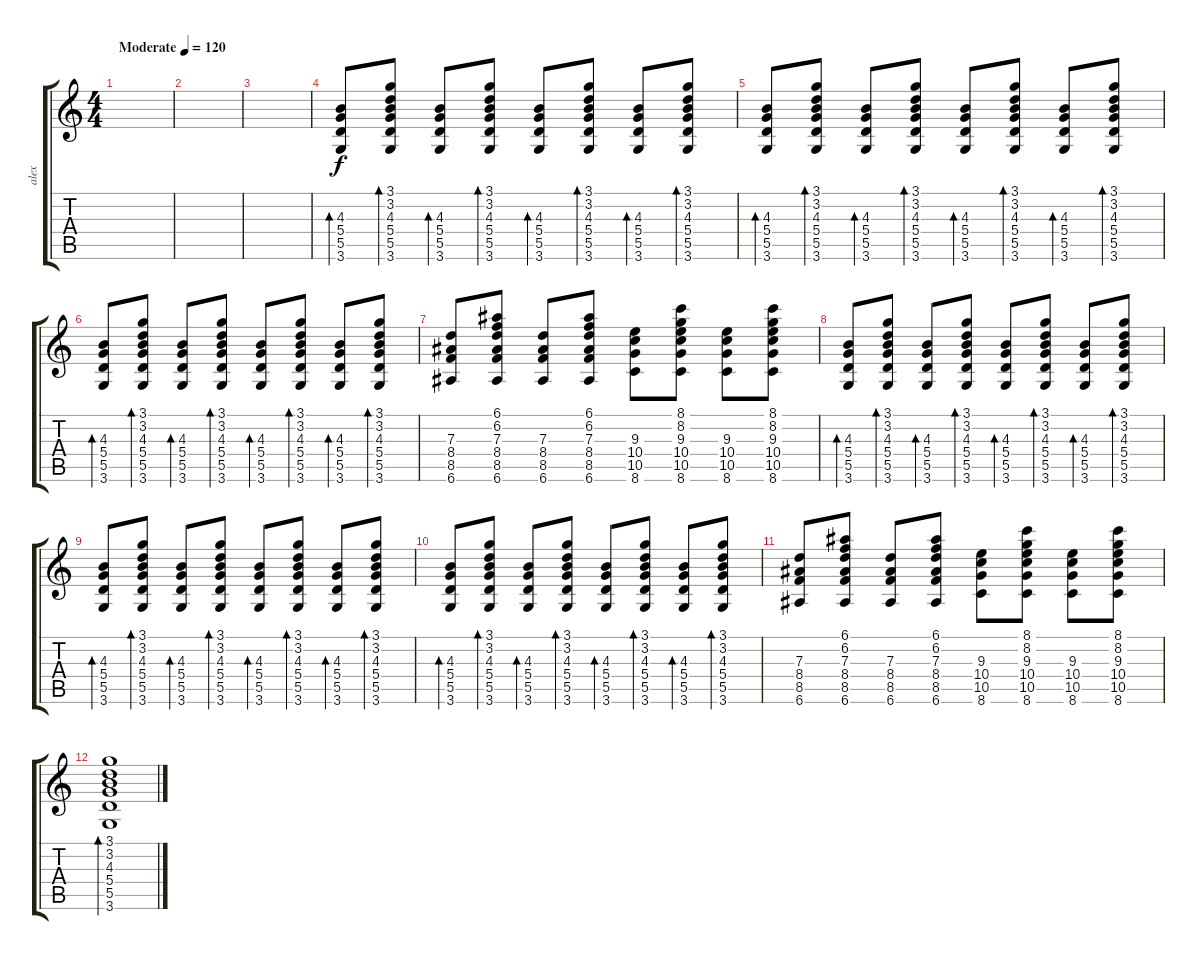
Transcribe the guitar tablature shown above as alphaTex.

\track ("alex" "alex") {instrument electricguitarclean}
\staff {score tabs}
\tuning (E4 B3 G3 D3 A2 E2) {hide}
\ts (4 4)
\tempo (120 "Moderate")
\clef g2
\ks c
|
|
|
(4.3 5.4 5.5 3.6).8{bd 60} (3.1 3.2 4.3 5.4 5.5 3.6).8{bd 60} (4.3 5.4 5.5 3.6).8{bd 60} (3.1 3.2 4.3 5.4 5.5 3.6).8{bd 60} (4.3 5.4 5.5 3.6).8{bd 60} (3.1 3.2 4.3 5.4 5.5 3.6).8{bd 60} (4.3 5.4 5.5 3.6).8{bd 60} (3.1 3.2 4.3 5.4 5.5 3.6).8{bd 60} |
(4.3 5.4 5.5 3.6).8{bd 60} (3.1 3.2 4.3 5.4 5.5 3.6).8{bd 60} (4.3 5.4 5.5 3.6).8{bd 60} (3.1 3.2 4.3 5.4 5.5 3.6).8{bd 60} (4.3 5.4 5.5 3.6).8{bd 60} (3.1 3.2 4.3 5.4 5.5 3.6).8{bd 60} (4.3 5.4 5.5 3.6).8{bd 60} (3.1 3.2 4.3 5.4 5.5 3.6).8{bd 60} |
(4.3 5.4 5.5 3.6).8{bd 60} (3.1 3.2 4.3 5.4 5.5 3.6).8{bd 60} (4.3 5.4 5.5 3.6).8{bd 60} (3.1 3.2 4.3 5.4 5.5 3.6).8{bd 60} (4.3 5.4 5.5 3.6).8{bd 60} (3.1 3.2 4.3 5.4 5.5 3.6).8{bd 60} (4.3 5.4 5.5 3.6).8{bd 60} (3.1 3.2 4.3 5.4 5.5 3.6).8{bd 60} |
(7.3 8.4 8.5 6.6).8 (6.1 6.2 7.3 8.4 8.5 6.6).8 (7.3 8.4 8.5 6.6).8 (6.1 6.2 7.3 8.4 8.5 6.6).8 (9.3 10.4 10.5 8.6).8 (8.1 8.2 9.3 10.4 10.5 8.6).8 (9.3 10.4 10.5 8.6).8 (8.1 8.2 9.3 10.4 10.5 8.6).8 |
(4.3 5.4 5.5 3.6).8{bd 60} (3.1 3.2 4.3 5.4 5.5 3.6).8{bd 60} (4.3 5.4 5.5 3.6).8{bd 60} (3.1 3.2 4.3 5.4 5.5 3.6).8{bd 60} (4.3 5.4 5.5 3.6).8{bd 60} (3.1 3.2 4.3 5.4 5.5 3.6).8{bd 60} (4.3 5.4 5.5 3.6).8{bd 60} (3.1 3.2 4.3 5.4 5.5 3.6).8{bd 60} |
(4.3 5.4 5.5 3.6).8{bd 60} (3.1 3.2 4.3 5.4 5.5 3.6).8{bd 60} (4.3 5.4 5.5 3.6).8{bd 60} (3.1 3.2 4.3 5.4 5.5 3.6).8{bd 60} (4.3 5.4 5.5 3.6).8{bd 60} (3.1 3.2 4.3 5.4 5.5 3.6).8{bd 60} (4.3 5.4 5.5 3.6).8{bd 60} (3.1 3.2 4.3 5.4 5.5 3.6).8{bd 60} |
(4.3 5.4 5.5 3.6).8{bd 60} (3.1 3.2 4.3 5.4 5.5 3.6).8{bd 60} (4.3 5.4 5.5 3.6).8{bd 60} (3.1 3.2 4.3 5.4 5.5 3.6).8{bd 60} (4.3 5.4 5.5 3.6).8{bd 60} (3.1 3.2 4.3 5.4 5.5 3.6).8{bd 60} (4.3 5.4 5.5 3.6).8{bd 60} (3.1 3.2 4.3 5.4 5.5 3.6).8{bd 60} |
(7.3 8.4 8.5 6.6).8 (6.1 6.2 7.3 8.4 8.5 6.6).8 (7.3 8.4 8.5 6.6).8 (6.1 6.2 7.3 8.4 8.5 6.6).8 (9.3 10.4 10.5 8.6).8 (8.1 8.2 9.3 10.4 10.5 8.6).8 (9.3 10.4 10.5 8.6).8 (8.1 8.2 9.3 10.4 10.5 8.6).8 |
(3.1 3.2 4.3 5.4 5.5 3.6).1{bd 60}
